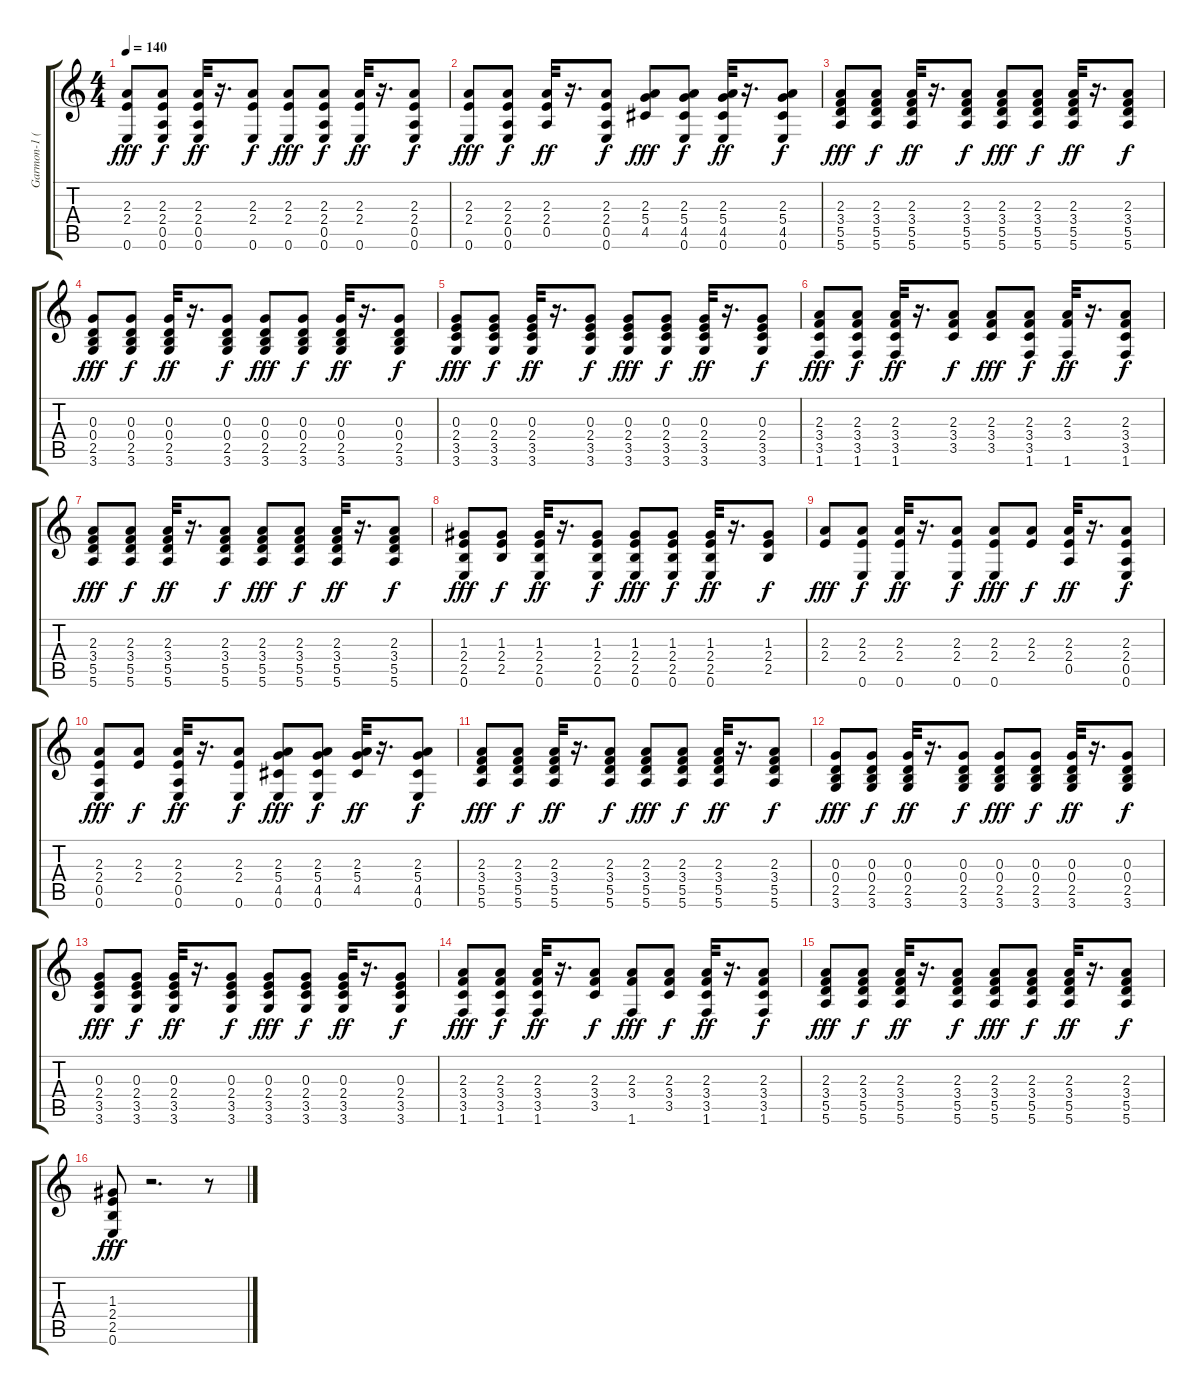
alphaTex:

\track ("Garmon-1 (R-Guitar)" "Garmon-1 (") {instrument acousticguitarsteel}
\staff {score tabs}
\tuning (E4 B3 G3 D3 A2 E2) {hide}
\ts (4 4)
\tempo 140
\clef g2
\ks c
(2.3 2.4 0.6).8{dy fff} (2.3 2.4 0.5 0.6).8{dy f} (2.3 2.4 0.5 0.6).32{dy ff} r.16{d} (2.3 2.4 0.6).8{dy f} (2.3 2.4 0.6).8{dy fff} (2.3 2.4 0.5 0.6).8{dy f} (2.3 2.4 0.6).32{dy ff} r.16{d} (2.3 2.4 0.5 0.6).8{dy f} |
(2.3 2.4 0.6).8{dy fff} (2.3 2.4 0.5 0.6).8{dy f} (2.3 2.4 0.5).32{dy ff} r.16{d} (2.3 2.4 0.5 0.6).8{dy f} (2.3 5.4 4.5).8{dy fff} (2.3 5.4 4.5 0.6).8{dy f} (2.3 5.4 4.5 0.6).32{dy ff} r.16{d} (2.3 5.4 4.5 0.6).8{dy f} |
(2.3 3.4 5.5 5.6).8{dy fff} (2.3 3.4 5.5 5.6).8{dy f} (2.3 3.4 5.5 5.6).32{dy ff} r.16{d} (2.3 3.4 5.5 5.6).8{dy f} (2.3 3.4 5.5 5.6).8{dy fff} (2.3 3.4 5.5 5.6).8{dy f} (2.3 3.4 5.5 5.6).32{dy ff} r.16{d} (2.3 3.4 5.5 5.6).8{dy f} |
(0.3 0.4 2.5 3.6).8{dy fff} (0.3 0.4 2.5 3.6).8{dy f} (0.3 0.4 2.5 3.6).32{dy ff} r.16{d} (0.3 0.4 2.5 3.6).8{dy f} (0.3 0.4 2.5 3.6).8{dy fff} (0.3 0.4 2.5 3.6).8{dy f} (0.3 0.4 2.5 3.6).32{dy ff} r.16{d} (0.3 0.4 2.5 3.6).8{dy f} |
(0.3 2.4 3.5 3.6).8{dy fff} (0.3 2.4 3.5 3.6).8{dy f} (0.3 2.4 3.5 3.6).32{dy ff} r.16{d} (0.3 2.4 3.5 3.6).8{dy f} (0.3 2.4 3.5 3.6).8{dy fff} (0.3 2.4 3.5 3.6).8{dy f} (0.3 2.4 3.5 3.6).32{dy ff} r.16{d} (0.3 2.4 3.5 3.6).8{dy f} |
(2.3 3.4 3.5 1.6).8{dy fff} (2.3 3.4 3.5 1.6).8{dy f} (2.3 3.4 3.5 1.6).32{dy ff} r.16{d} (2.3 3.4 3.5).8{dy f} (2.3 3.4 3.5).8{dy fff} (2.3 3.4 3.5 1.6).8{dy f} (2.3 3.4 1.6).32{dy ff} r.16{d} (2.3 3.4 3.5 1.6).8{dy f} |
(2.3 3.4 5.5 5.6).8{dy fff} (2.3 3.4 5.5 5.6).8{dy f} (2.3 3.4 5.5 5.6).32{dy ff} r.16{d} (2.3 3.4 5.5 5.6).8{dy f} (2.3 3.4 5.5 5.6).8{dy fff} (2.3 3.4 5.5 5.6).8{dy f} (2.3 3.4 5.5 5.6).32{dy ff} r.16{d} (2.3 3.4 5.5 5.6).8{dy f} |
(1.3 2.4 2.5 0.6).8{dy fff} (1.3 2.4 2.5).8{dy f} (1.3 2.4 2.5 0.6).32{dy ff} r.16{d} (1.3 2.4 2.5 0.6).8{dy f} (1.3 2.4 2.5 0.6).8{dy fff} (1.3 2.4 2.5 0.6).8{dy f} (1.3 2.4 2.5 0.6).32{dy ff} r.16{d} (1.3 2.4 2.5).8{dy f} |
(2.3 2.4).8{dy fff} (2.3 2.4 0.6).8{dy f} (2.3 2.4 0.6).32{dy ff} r.16{d} (2.3 2.4 0.6).8{dy f} (2.3 2.4 0.6).8{dy fff} (2.3 2.4).8{dy f} (2.3 2.4 0.5).32{dy ff} r.16{d} (2.3 2.4 0.5 0.6).8{dy f} |
(2.3 2.4 0.5 0.6).8{dy fff} (2.3 2.4).8{dy f} (2.3 2.4 0.5 0.6).32{dy ff} r.16{d} (2.3 2.4 0.6).8{dy f} (2.3 5.4 4.5 0.6).8{dy fff} (2.3 5.4 4.5 0.6).8{dy f} (2.3 5.4 4.5).32{dy ff} r.16{d} (2.3 5.4 4.5 0.6).8{dy f} |
(2.3 3.4 5.5 5.6).8{dy fff} (2.3 3.4 5.5 5.6).8{dy f} (2.3 3.4 5.5 5.6).32{dy ff} r.16{d} (2.3 3.4 5.5 5.6).8{dy f} (2.3 3.4 5.5 5.6).8{dy fff} (2.3 3.4 5.5 5.6).8{dy f} (2.3 3.4 5.5 5.6).32{dy ff} r.16{d} (2.3 3.4 5.5 5.6).8{dy f} |
(0.3 0.4 2.5 3.6).8{dy fff} (0.3 0.4 2.5 3.6).8{dy f} (0.3 0.4 2.5 3.6).32{dy ff} r.16{d} (0.3 0.4 2.5 3.6).8{dy f} (0.3 0.4 2.5 3.6).8{dy fff} (0.3 0.4 2.5 3.6).8{dy f} (0.3 0.4 2.5 3.6).32{dy ff} r.16{d} (0.3 0.4 2.5 3.6).8{dy f} |
(0.3 2.4 3.5 3.6).8{dy fff} (0.3 2.4 3.5 3.6).8{dy f} (0.3 2.4 3.5 3.6).32{dy ff} r.16{d} (0.3 2.4 3.5 3.6).8{dy f} (0.3 2.4 3.5 3.6).8{dy fff} (0.3 2.4 3.5 3.6).8{dy f} (0.3 2.4 3.5 3.6).32{dy ff} r.16{d} (0.3 2.4 3.5 3.6).8{dy f} |
(2.3 3.4 3.5 1.6).8{dy fff} (2.3 3.4 3.5 1.6).8{dy f} (2.3 3.4 3.5 1.6).32{dy ff} r.16{d} (2.3 3.4 3.5).8{dy f} (2.3 3.4 1.6).8{dy fff} (2.3 3.4 3.5).8{dy f} (2.3 3.4 3.5 1.6).32{dy ff} r.16{d} (2.3 3.4 3.5 1.6).8{dy f} |
(2.3 3.4 5.5 5.6).8{dy fff} (2.3 3.4 5.5 5.6).8{dy f} (2.3 3.4 5.5 5.6).32{dy ff} r.16{d} (2.3 3.4 5.5 5.6).8{dy f} (2.3 3.4 5.5 5.6).8{dy fff} (2.3 3.4 5.5 5.6).8{dy f} (2.3 3.4 5.5 5.6).32{dy ff} r.16{d} (2.3 3.4 5.5 5.6).8{dy f} |
(1.3 2.4 2.5 0.6).8{dy fff} r.2{d} r.8
